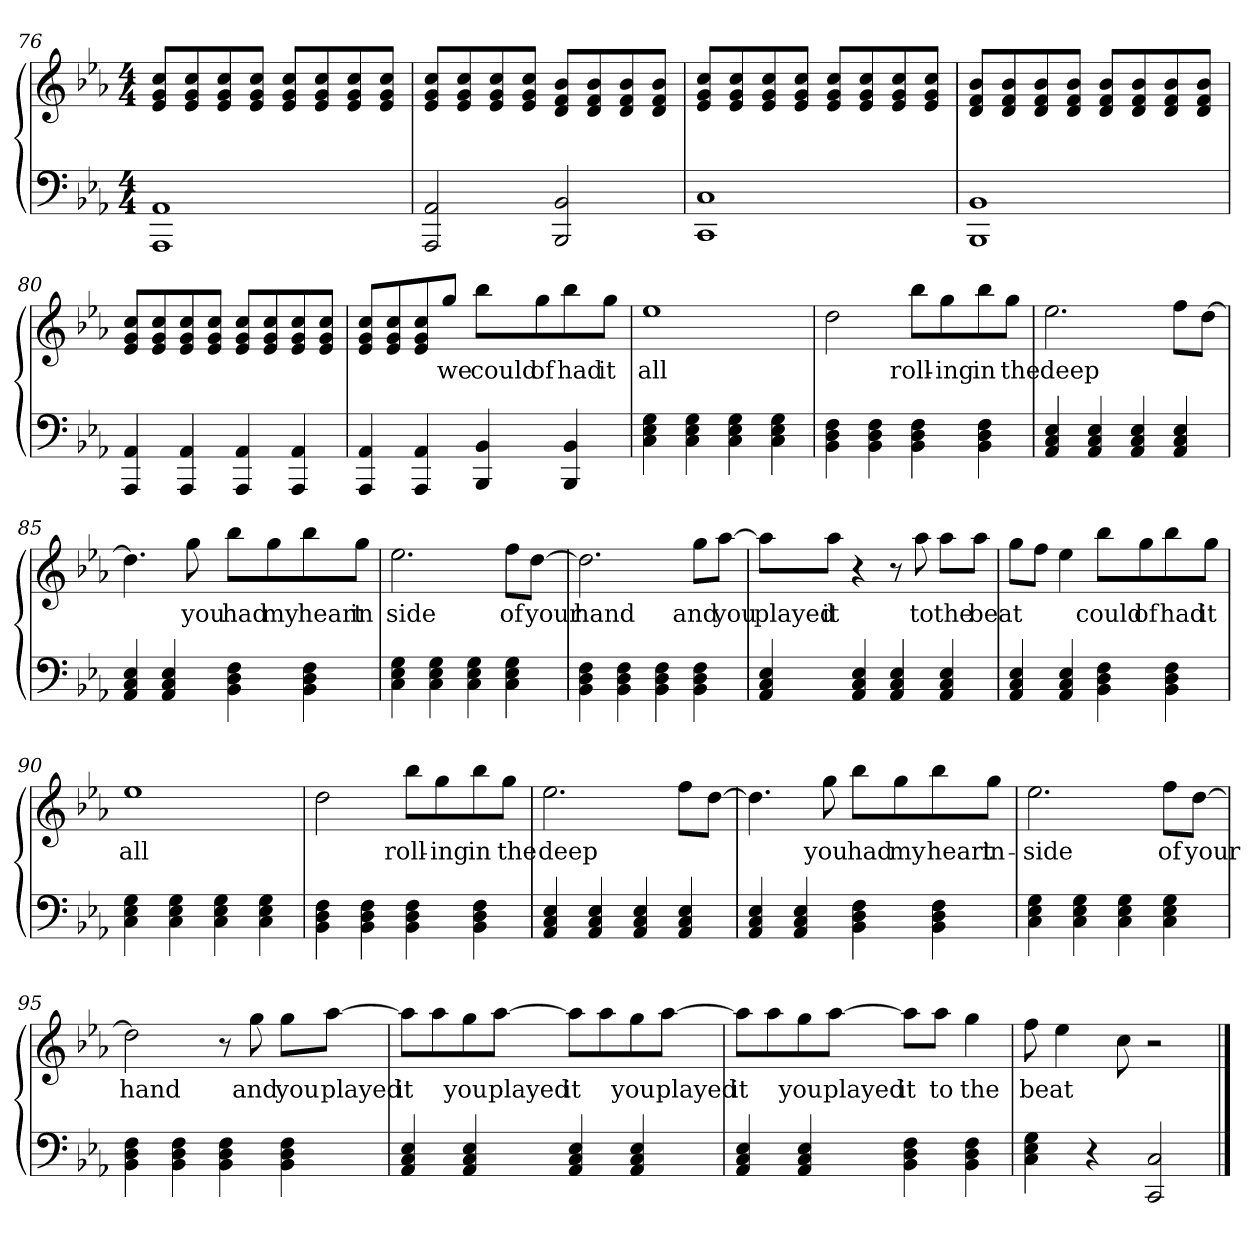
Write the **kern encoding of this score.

**kern	**kern	**text
*part1	*part1	*part1
*staff2	*staff1	*staff1
*clefF4	*clefG2	*
*k[b-e-a-]	*k[b-e-a-]	*
*M4/4	*M4/4	*
=76	=76	=76
1AAA- 1AA-	8e-/ 8g/ 8cc/L	.
.	8e-/ 8g/ 8cc/	.
.	8e-/ 8g/ 8cc/	.
.	8e-/ 8g/ 8cc/J	.
.	8e-/ 8g/ 8cc/L	.
.	8e-/ 8g/ 8cc/	.
.	8e-/ 8g/ 8cc/	.
.	8e-/ 8g/ 8cc/J	.
=77	=77	=77
2AAA-/ 2AA-/	8e-/ 8g/ 8cc/L	.
.	8e-/ 8g/ 8cc/	.
.	8e-/ 8g/ 8cc/	.
.	8e-/ 8g/ 8cc/J	.
2BBB-/ 2BB-/	8d/ 8f/ 8b-/L	.
.	8d/ 8f/ 8b-/	.
.	8d/ 8f/ 8b-/	.
.	8d/ 8f/ 8b-/J	.
=78	=78	=78
1CC 1C	8e-/ 8g/ 8cc/L	.
.	8e-/ 8g/ 8cc/	.
.	8e-/ 8g/ 8cc/	.
.	8e-/ 8g/ 8cc/J	.
.	8e-/ 8g/ 8cc/L	.
.	8e-/ 8g/ 8cc/	.
.	8e-/ 8g/ 8cc/	.
.	8e-/ 8g/ 8cc/J	.
!!LO:LB:g=z
=79	=79	=79
1BBB- 1BB-	8d/ 8f/ 8b-/L	.
.	8d/ 8f/ 8b-/	.
.	8d/ 8f/ 8b-/	.
.	8d/ 8f/ 8b-/J	.
.	8d/ 8f/ 8b-/L	.
.	8d/ 8f/ 8b-/	.
.	8d/ 8f/ 8b-/	.
.	8d/ 8f/ 8b-/J	.
=80	=80	=80
4AAA-/ 4AA-/	8e-/ 8g/ 8cc/L	.
.	8e-/ 8g/ 8cc/	.
4AAA-/ 4AA-/	8e-/ 8g/ 8cc/	.
.	8e-/ 8g/ 8cc/J	.
4AAA-/ 4AA-/	8e-/ 8g/ 8cc/L	.
.	8e-/ 8g/ 8cc/	.
4AAA-/ 4AA-/	8e-/ 8g/ 8cc/	.
.	8e-/ 8g/ 8cc/J	.
=81	=81	=81
4AAA-/ 4AA-/	8e-/ 8g/ 8cc/L	.
.	8e-/ 8g/ 8cc/	.
4AAA-/ 4AA-/	8e-/ 8g/ 8cc/	.
.	8gg/J	we
4BBB-/ 4BB-/	8bb-\L	could
.	8gg\	of
4BBB-/ 4BB-/	8bb-\	had
.	8gg\J	it
=82	=82	=82
4C\ 4E-\ 4G\	1ee-	all
4C\ 4E-\ 4G\	.	.
4C\ 4E-\ 4G\	.	.
4C\ 4E-\ 4G\	.	.
!!LO:LB:g=z
=83	=83	=83
4BB-\ 4D\ 4F\	2dd\	.
4BB-\ 4D\ 4F\	.	.
4BB-\ 4D\ 4F\	8bb-\L	roll-
.	8gg\	-ing
4BB-\ 4D\ 4F\	8bb-\	in
.	8gg\J	the
=84	=84	=84
4AA-/ 4C/ 4E-/	2.ee-\	deep
4AA-/ 4C/ 4E-/	.	.
4AA-/ 4C/ 4E-/	.	.
4AA-/ 4C/ 4E-/	8ff\L	.
.	[8dd\J	.
=85	=85	=85
4AA-/ 4C/ 4E-/	4.dd\]	.
4AA-/ 4C/ 4E-/	.	.
.	8gg\	you
4BB-\ 4D\ 4F\	8bb-\L	had
.	8gg\	my
4BB-\ 4D\ 4F\	8bb-\	heart
.	8gg\J	in
=86	=86	=86
4C\ 4E-\ 4G\	2.ee-\	side
4C\ 4E-\ 4G\	.	.
4C\ 4E-\ 4G\	.	.
4C\ 4E-\ 4G\	8ff\L	of
.	[8dd\J	your
=87	=87	=87
4BB-\ 4D\ 4F\	2.dd\]	hand
4BB-\ 4D\ 4F\	.	.
4BB-\ 4D\ 4F\	.	.
4BB-\ 4D\ 4F\	8gg\L	and
.	[8aa-\J	you
!!LO:PB:g=z
=88	=88	=88
4AA-/ 4C/ 4E-/	8aa-\L]	played
.	8aa-\J	it
4AA-/ 4C/ 4E-/	4r	.
4AA-/ 4C/ 4E-/	8r	.
.	8aa-\	to
4AA-/ 4C/ 4E-/	8aa-\L	the
.	8aa-\J	beat
=89	=89	=89
4AA-/ 4C/ 4E-/	8gg\L	.
.	8ff\J	.
4AA-/ 4C/ 4E-/	4ee-\	.
4BB-\ 4D\ 4F\	8bb-\L	could
.	8gg\	of
4BB-\ 4D\ 4F\	8bb-\	had
.	8gg\J	it
=90	=90	=90
4C\ 4E-\ 4G\	1ee-	all
4C\ 4E-\ 4G\	.	.
4C\ 4E-\ 4G\	.	.
4C\ 4E-\ 4G\	.	.
=91	=91	=91
4BB-\ 4D\ 4F\	2dd\	.
4BB-\ 4D\ 4F\	.	.
4BB-\ 4D\ 4F\	8bb-\L	roll-
.	8gg\	-ing
4BB-\ 4D\ 4F\	8bb-\	in
.	8gg\J	the
!!LO:LB:g=z
=92	=92	=92
4AA-/ 4C/ 4E-/	2.ee-\	deep
4AA-/ 4C/ 4E-/	.	.
4AA-/ 4C/ 4E-/	.	.
4AA-/ 4C/ 4E-/	8ff\L	.
.	[8dd\J	.
=93	=93	=93
4AA-/ 4C/ 4E-/	4.dd\]	.
4AA-/ 4C/ 4E-/	.	.
.	8gg\	you
4BB-\ 4D\ 4F\	8bb-\L	had
.	8gg\	my
4BB-\ 4D\ 4F\	8bb-\	heart
.	8gg\J	in-
=94	=94	=94
4C\ 4E-\ 4G\	2.ee-\	-side
4C\ 4E-\ 4G\	.	.
4C\ 4E-\ 4G\	.	.
4C\ 4E-\ 4G\	8ff\L	of
.	[8dd\J	your
=95	=95	=95
4BB-\ 4D\ 4F\	2dd\]	hand
4BB-\ 4D\ 4F\	.	.
4BB-\ 4D\ 4F\	8r	.
.	8gg\	and
4BB-\ 4D\ 4F\	8gg\L	you
.	[8aa-\J	played
!!LO:LB:g=z
=96	=96	=96
4AA-/ 4C/ 4E-/	8aa-\L]	it
.	8aa-\	.
4AA-/ 4C/ 4E-/	8gg\	you
.	[8aa-\J	played
4AA-/ 4C/ 4E-/	8aa-\L]	it
.	8aa-\	.
4AA-/ 4C/ 4E-/	8gg\	you
.	[8aa-\J	played
=97	=97	=97
4AA-/ 4C/ 4E-/	8aa-\L]	it
.	8aa-\	.
4AA-/ 4C/ 4E-/	8gg\	you
.	[8aa-\J	played
4BB-\ 4D\ 4F\	8aa-\L]	it
.	8aa-\J	to
4BB-\ 4D\ 4F\	4gg\	the
=98	=98	=98
4C\ 4E-\ 4G\	8ff\	beat
.	4ee-\	.
4r	.	.
.	8cc\	.
2CC/ 2C/	2r	.
==	==	==
*-	*-	*-
